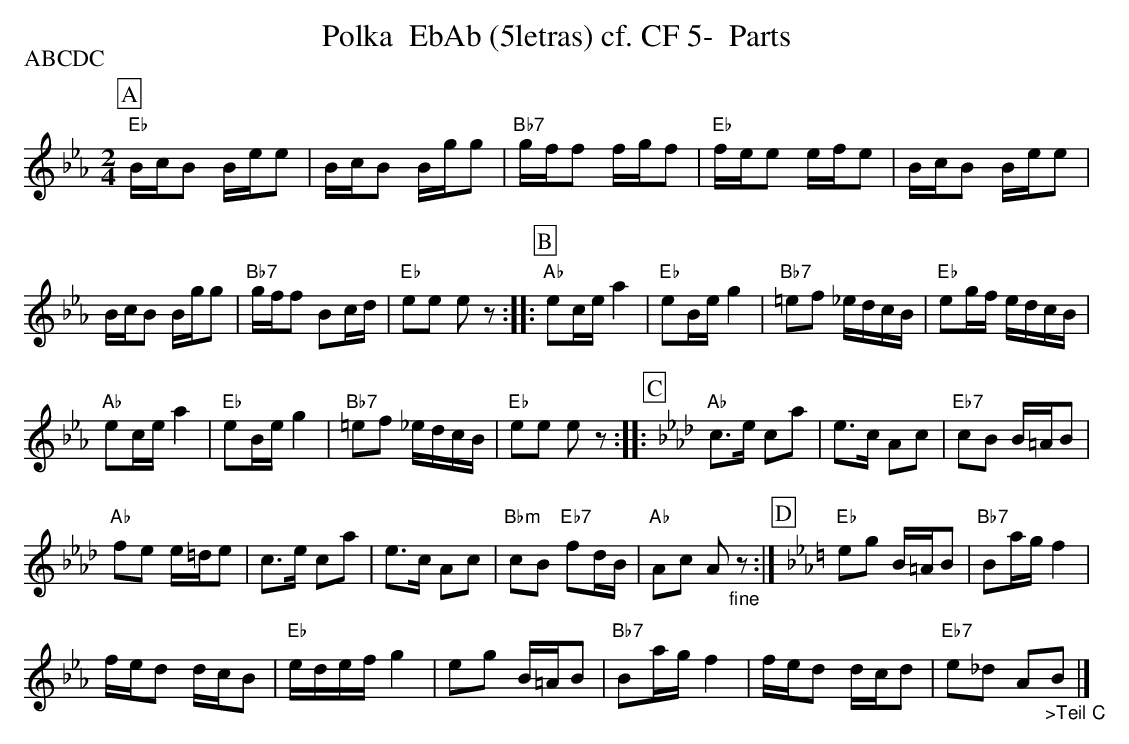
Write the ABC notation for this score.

X:1
T:Polka  EbAb (5letras) cf. CF 5-  Parts
P:ABCDC
M:2/4
L:1/16
K:Ebmaj%%MIDI gchordon
[P:A] "Eb"BcB2 Bee2 | BcB2 Bgg2 | "Bb7"gff2 fgf2 | "Eb"fee2 efe2 | BcB2 Bee2 |
BcB2 Bgg2 | "Bb7"gff2 B2cd | "Eb"e2e2 e2z2 :: [P:B] "Ab"e2cea4 | "Eb"e2Beg4 | "Bb7"=e2f2 _edcB | "Eb"e2gf edcB |
"Ab"e2cea4 | "Eb"e2Beg4 | "Bb7"=e2f2 _edcB | "Eb"e2e2 e2z2 :: [P:C] [K:Abmaj] "Ab"c3e c2a2 | e3c A2c2 | "Eb7"c2B2 B=AB2 |
"Ab"f2e2 e=de2 | c3e c2a2 | e3c A2c2 | "Bbm"c2B2 "Eb7"f2dB | "Ab"A2c2 A2"_fine"z2 :| [P:D] [K:Ebmaj]"Eb"e2g2 B=AB2 | "Bb7"B2agf4 |
fed2 dcB2 | "Eb"edefg4 | e2g2 B=AB2 | "Bb7"B2agf4 | fed2 dcd2 | "Eb7"e2_d2 A2"_>Teil C"B2 |]
